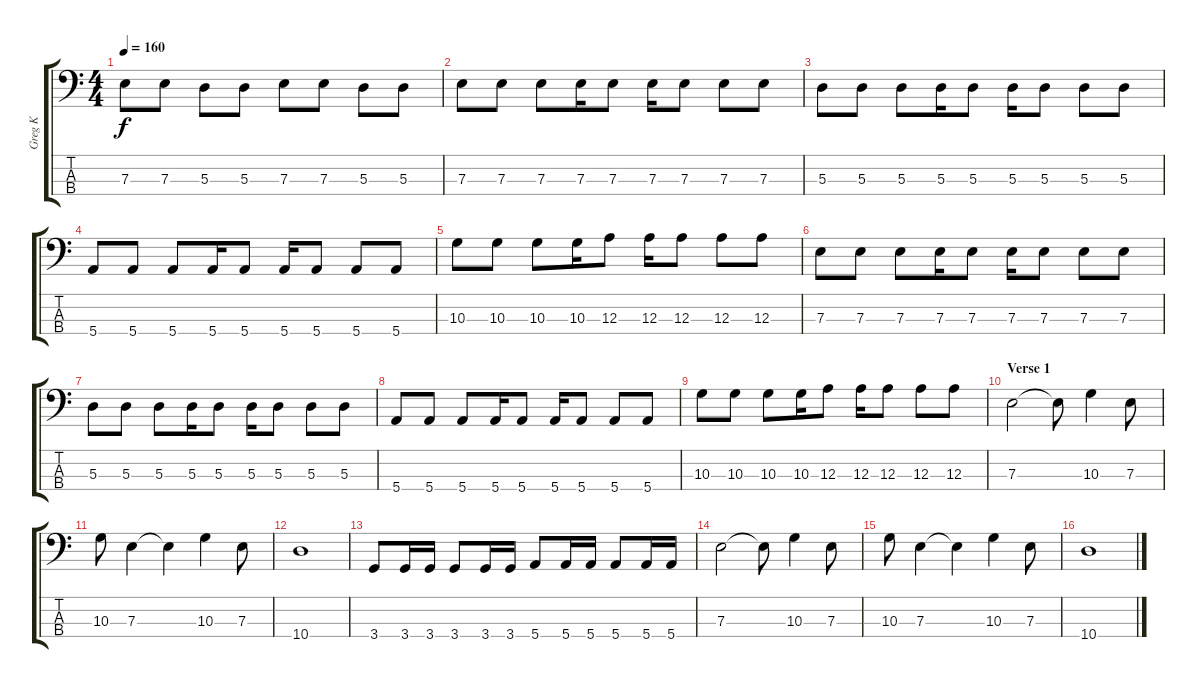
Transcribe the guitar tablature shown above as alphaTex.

\track ("Greg K" "Greg K") {instrument electricbasspick}
\staff {score tabs}
\tuning (G2 D2 A1 E1) {hide}
\ts (4 4)
\tempo 160
\clef f4
\ks c
7.3.8{dy f} 7.3.8 5.3.8 5.3.8 7.3.8 7.3.8 5.3.8 5.3.8 |
7.3.8 7.3.8 7.3.8 7.3.16 7.3.8 7.3.16 7.3.8 7.3.8 7.3.8 |
5.3.8 5.3.8 5.3.8 5.3.16 5.3.8 5.3.16 5.3.8 5.3.8 5.3.8 |
5.4.8 5.4.8 5.4.8 5.4.16 5.4.8 5.4.16 5.4.8 5.4.8 5.4.8 |
10.3.8 10.3.8 10.3.8 10.3.16 12.3.8 12.3.16 12.3.8 12.3.8 12.3.8 |
7.3.8 7.3.8 7.3.8 7.3.16 7.3.8 7.3.16 7.3.8 7.3.8 7.3.8 |
5.3.8 5.3.8 5.3.8 5.3.16 5.3.8 5.3.16 5.3.8 5.3.8 5.3.8 |
5.4.8 5.4.8 5.4.8 5.4.16 5.4.8 5.4.16 5.4.8 5.4.8 5.4.8 |
10.3.8 10.3.8 10.3.8 10.3.16 12.3.8 12.3.16 12.3.8 12.3.8 12.3.8 |
\section ("" "Verse 1")
7.3.2 7.3{t}.8 10.3.4 7.3.8 |
10.3.8 7.3.4 7.3{t}.4 10.3.4 7.3.8 |
10.4.1 |
3.4.8 3.4.16 3.4.16 3.4.8 3.4.16 3.4.16 5.4.8 5.4.16 5.4.16 5.4.8 5.4.16 5.4.16 |
7.3.2 7.3{t}.8 10.3.4 7.3.8 |
10.3.8 7.3.4 7.3{t}.4 10.3.4 7.3.8 |
10.4.1
